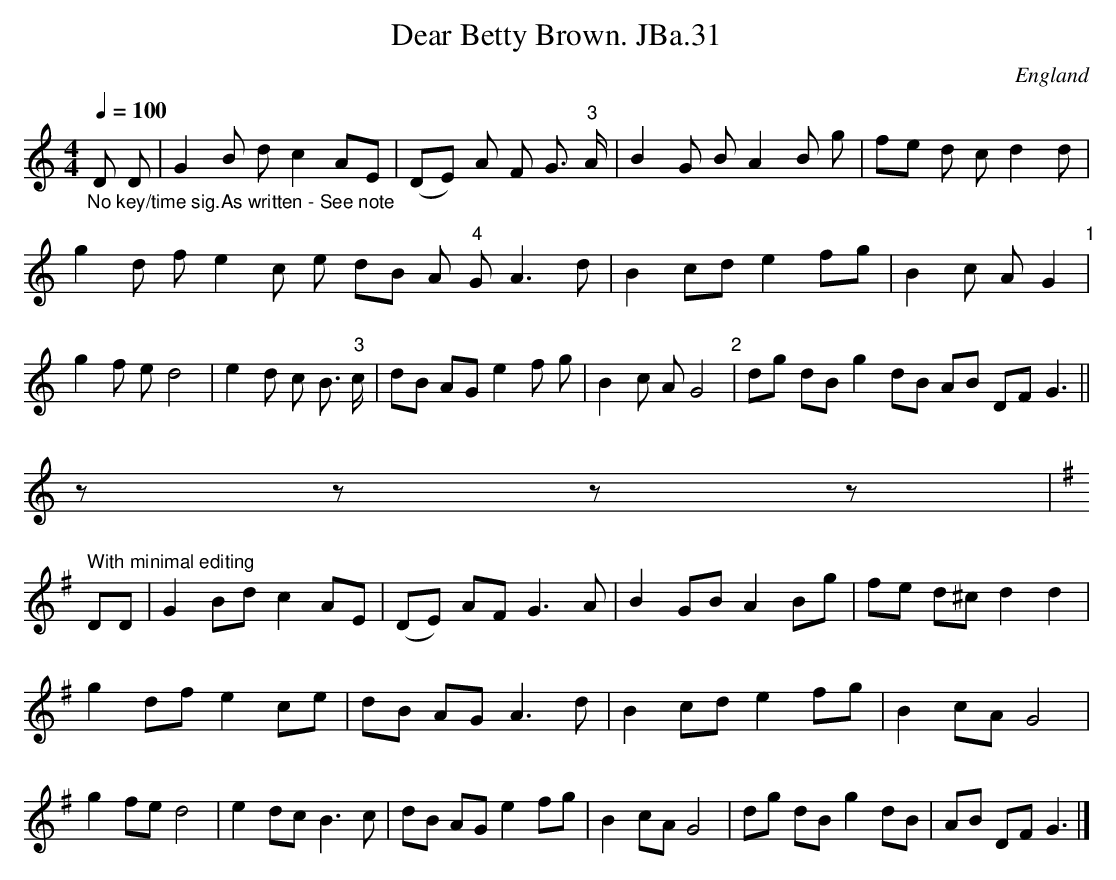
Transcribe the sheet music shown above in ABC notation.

X:1
T:Dear Betty Brown. JBa.31
M:4/4
L:1/8
Q:1/4=100
O:England
K:C major
"_No key/time sig.As written - See note"  D D | G2 B d c2  AE |\
(DE) A F G>"3" A | B2G B A2 B g |fe d c d2 d |!
g2 d f e2 c e dB A  "4"G A3 d | B2 cd e2 fg |B2 c  A G2 "1" |!
g2 f e d4 | e2 d c B> "3"c | dB AG e2 f g | B2 c A G4 "2" |\
dg dB g2 dB AB DF G3 ||!
zzzz|!
" With minimal editing"
K:G major
DD | G2 Bd c2  AE |(DE) AF G3 A | B2 GB A2 Bg |\
fe d^c d2 d2 |!
g2 df e2 ce |  dB AG A3 d | B2 cd e2 fg |B2 cA G4 |!
g2 fe d4 | e2 dc B3 c |\
dB AG e2 fg | B2 cA G4 |dg dB g2 dB |  AB DF G3 |]
